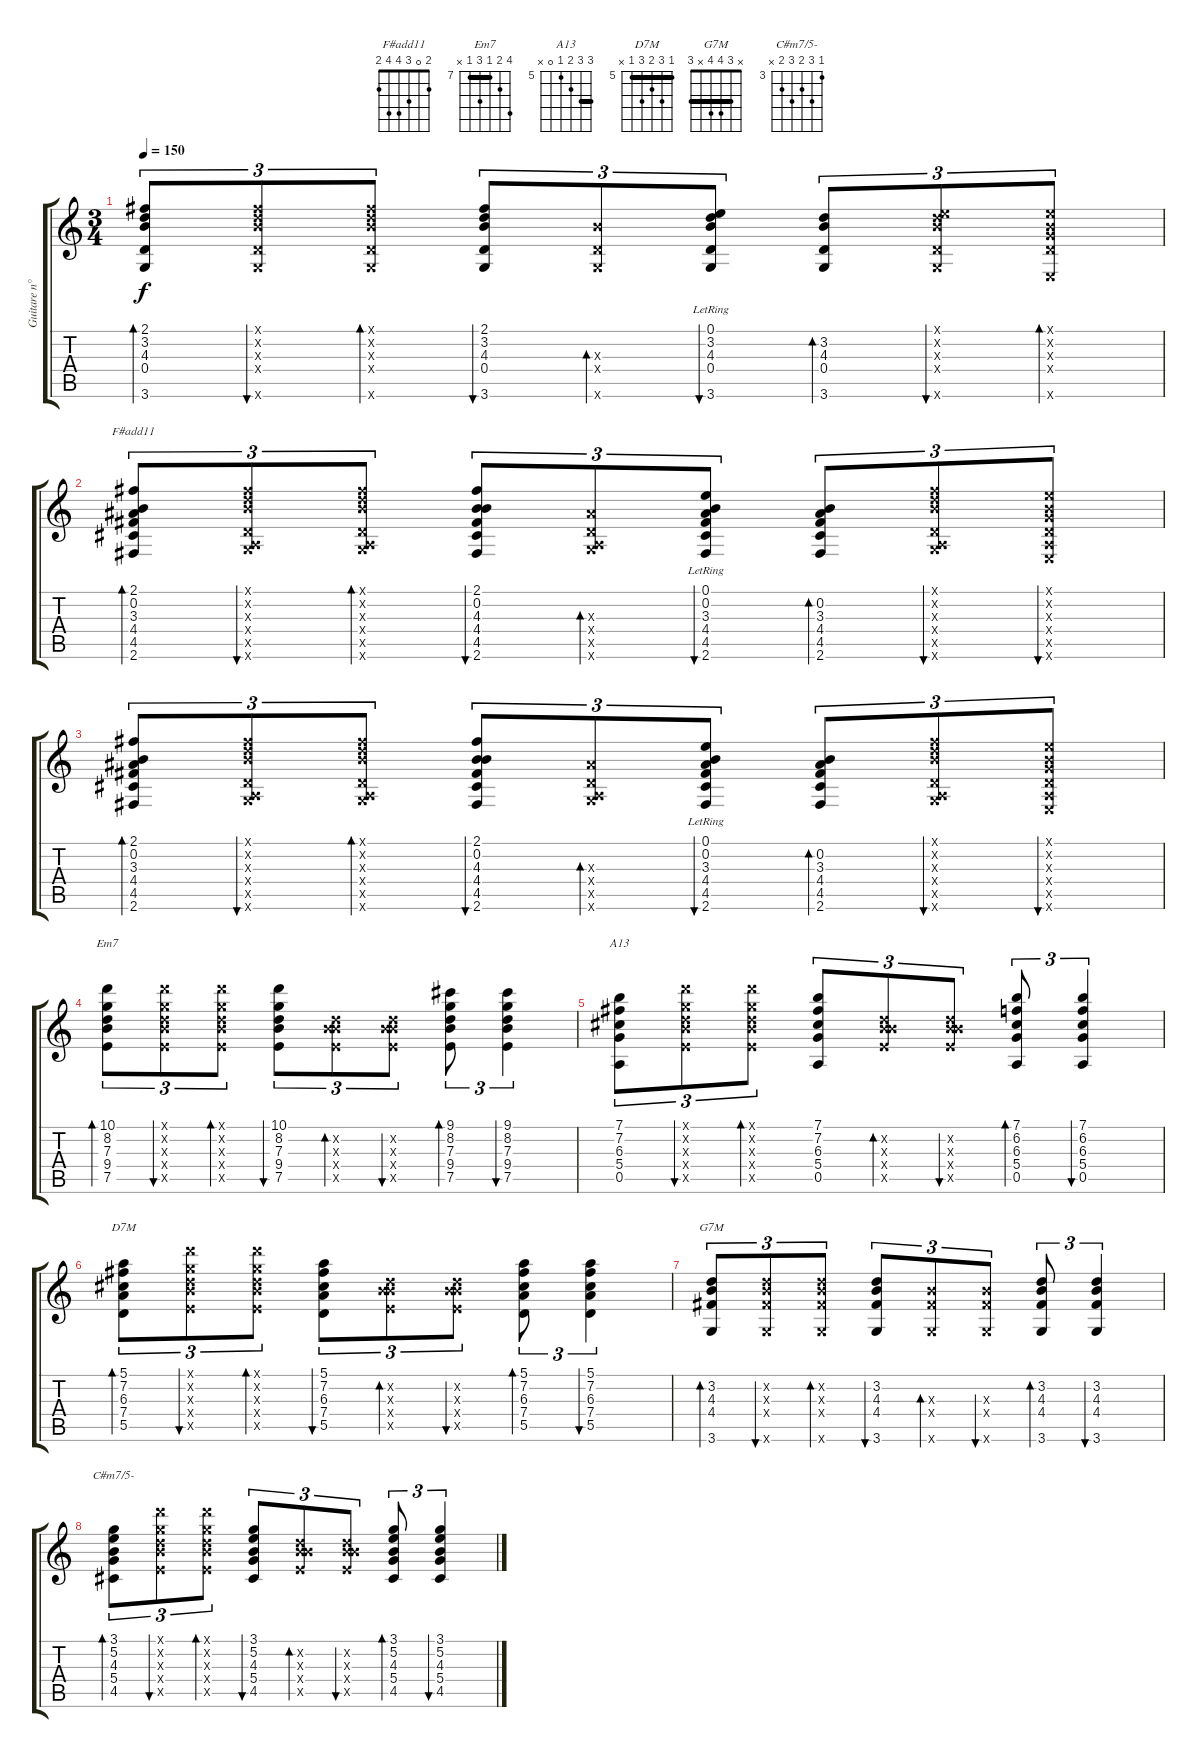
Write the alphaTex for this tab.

\track ("Guitare n°1" "Guitare n°") {instrument acousticguitarnylon}
\staff {score tabs}
\tuning (E4 B3 G3 D3 A2 E2) {hide}
\chord ("F#add11" 2 0 3 4 4 2)
\chord ("Em7" 10 8 7 9 7 x) {firstfret 7 barre 7}
\chord ("A13" 7 7 6 5 0 x) {firstfret 5 barre 7}
\chord ("D7M" 5 7 6 7 5 x) {firstfret 5 barre 5}
\chord ("G7M" x 3 4 4 x 3) {barre 3}
\chord ("C#m7/5-" 3 5 4 5 4 x) {firstfret 3}
\ts (3 4)
\tempo 150
\clef g2
\ks c
(2.1 3.2 4.3 0.4 3.6).8{tu (3 2) bd 60 dy f} (2.1{x} 3.2{x} 4.3{x} 0.4{x} 3.6{x}).8{tu (3 2) bu 60} (2.1{x} 3.2{x} 4.3{x} 0.4{x} 3.6{x}).8{tu (3 2) bd 60} (2.1 3.2 4.3 0.4 3.6).8{tu (3 2) bu 60} (4.3{x} 0.4{x} 3.6{x}).8{tu (3 2) bd 60} (0.1{lr} 3.2 4.3 0.4 3.6).8{tu (3 2) bu 60} (3.2 4.3 0.4 3.6).8{tu (3 2) bd 60} (0.1{x} 3.2{x} 4.3{x} 0.4{x} 3.6{x}).8{tu (3 2) bu 60} (0.1{x} 0.2{x} 0.3{x} 0.4{x} 0.6{x}).8{tu (3 2) bd 60} |
(2.1 0.2 3.3 4.4 4.5 2.6).8{tu (3 2) bd 60 ch "F#add11"} (2.1{x} 3.2{x} 4.3{x} 0.4{x} 0.5{x} 3.6{x}).8{tu (3 2) bu 60} (2.1{x} 3.2{x} 4.3{x} 0.4{x} 0.5{x} 3.6{x}).8{tu (3 2) bd 60} (2.1 0.2 4.3 4.4 4.5 2.6).8{tu (3 2) bu 60} (3.3{x} 0.4{x} 0.5{x} 3.6{x}).8{tu (3 2) bd 60} (0.1{lr} 0.2 3.3 4.4 4.5 2.6).8{tu (3 2) bu 60} (0.2 3.3 4.4 4.5 2.6).8{tu (3 2) bd 60} (2.1{x} 3.2{x} 4.3{x} 0.4{x} 0.5{x} 3.6{x}).8{tu (3 2) bu 60} (0.1{x} 0.2{x} 0.3{x} 0.4{x} 0.5{x} 0.6{x}).8{tu (3 2) bu 60} |
(2.1 0.2 3.3 4.4 4.5 2.6).8{tu (3 2) bd 60} (2.1{x} 3.2{x} 4.3{x} 0.4{x} 0.5{x} 3.6{x}).8{tu (3 2) bu 60} (2.1{x} 3.2{x} 4.3{x} 0.4{x} 0.5{x} 3.6{x}).8{tu (3 2) bd 60} (2.1 0.2 4.3 4.4 4.5 2.6).8{tu (3 2) bu 60} (3.3{x} 0.4{x} 0.5{x} 3.6{x}).8{tu (3 2) bd 60} (0.1{lr} 0.2 3.3 4.4 4.5 2.6).8{tu (3 2) bu 60} (0.2 3.3 4.4 4.5 2.6).8{tu (3 2) bd 60} (2.1{x} 3.2{x} 4.3{x} 0.4{x} 0.5{x} 3.6{x}).8{tu (3 2) bu 60} (0.1{x} 0.2{x} 0.3{x} 0.4{x} 0.5{x} 0.6{x}).8{tu (3 2) bu 60} |
(10.1 8.2 7.3 9.4 7.5).8{tu (3 2) bd 60 ch "Em7"} (10.1{x} 8.2{x} 7.3{x} 9.4{x} 7.5{x}).8{tu (3 2) bu 60} (10.1{x} 8.2{x} 7.3{x} 9.4{x} 7.5{x}).8{tu (3 2) bd 60} (10.1 8.2 7.3 9.4 7.5).8{tu (3 2) bu 60} (0.2{x} 7.3{x} 9.4{x} 7.5{x}).8{tu (3 2) bd 60} (0.2{x} 7.3{x} 9.4{x} 7.5{x}).8{tu (3 2) bu 60} (9.1 8.2 7.3 9.4 7.5).8{tu (3 2) bd 60} (9.1 8.2 7.3 9.4 7.5).4{tu (3 2) bu 60} |
(7.1 7.2 6.3 5.4 0.5).8{tu (3 2) ch "A13"} (10.1{x} 8.2{x} 7.3{x} 9.4{x} 7.5{x}).8{tu (3 2) bu 60} (10.1{x} 8.2{x} 7.3{x} 9.4{x} 7.5{x}).8{tu (3 2) bd 60} (7.1 7.2 6.3 5.4 0.5).8{tu (3 2)} (0.2{x} 7.3{x} 9.4{x} 7.5{x}).8{tu (3 2) bd 60} (0.2{x} 7.3{x} 9.4{x} 7.5{x}).8{tu (3 2) bu 60} (7.1 6.2 6.3 5.4 0.5).8{tu (3 2) bd 60} (7.1 6.2 6.3 5.4 0.5).4{tu (3 2) bu 60} |
(5.1 7.2 6.3 7.4 5.5).8{tu (3 2) bd 60 ch "D7M"} (10.1{x} 8.2{x} 7.3{x} 9.4{x} 7.5{x}).8{tu (3 2) bu 60} (10.1{x} 8.2{x} 7.3{x} 9.4{x} 7.5{x}).8{tu (3 2) bd 60} (5.1 7.2 6.3 7.4 5.5).8{tu (3 2) bu 60} (0.2{x} 7.3{x} 9.4{x} 7.5{x}).8{tu (3 2) bd 60} (0.2{x} 7.3{x} 9.4{x} 7.5{x}).8{tu (3 2) bu 60} (5.1 7.2 6.3 7.4 5.5).8{tu (3 2) bd 60} (5.1 7.2 6.3 7.4 5.5).4{tu (3 2) bu 60} |
(3.2 4.3 4.4 3.6).8{tu (3 2) bd 60 ch "G7M"} (3.2{x} 4.3{x} 4.4{x} 3.6{x}).8{tu (3 2) bu 60} (3.2{x} 4.3{x} 4.4{x} 3.6{x}).8{tu (3 2) bd 60} (3.2 4.3 4.4 3.6).8{tu (3 2) bu 60} (4.3{x} 4.4{x} 3.6{x}).8{tu (3 2) bd 60} (4.3{x} 4.4{x} 3.6{x}).8{tu (3 2) bu 60} (3.2 4.3 4.4 3.6).8{tu (3 2) bd 60} (3.2 4.3 4.4 3.6).4{tu (3 2) bu 60} |
(3.1 5.2 4.3 5.4 4.5).8{tu (3 2) bd 60 ch "C#m7/5-"} (10.1{x} 8.2{x} 7.3{x} 9.4{x} 7.5{x}).8{tu (3 2) bu 60} (10.1{x} 8.2{x} 7.3{x} 9.4{x} 7.5{x}).8{tu (3 2) bd 60} (3.1 5.2 4.3 5.4 4.5).8{tu (3 2) bu 60} (0.2{x} 7.3{x} 9.4{x} 7.5{x}).8{tu (3 2) bd 60} (0.2{x} 7.3{x} 9.4{x} 7.5{x}).8{tu (3 2) bu 60} (3.1 5.2 4.3 5.4 4.5).8{tu (3 2) bd 60} (3.1 5.2 4.3 5.4 4.5).4{tu (3 2) bu 60}
